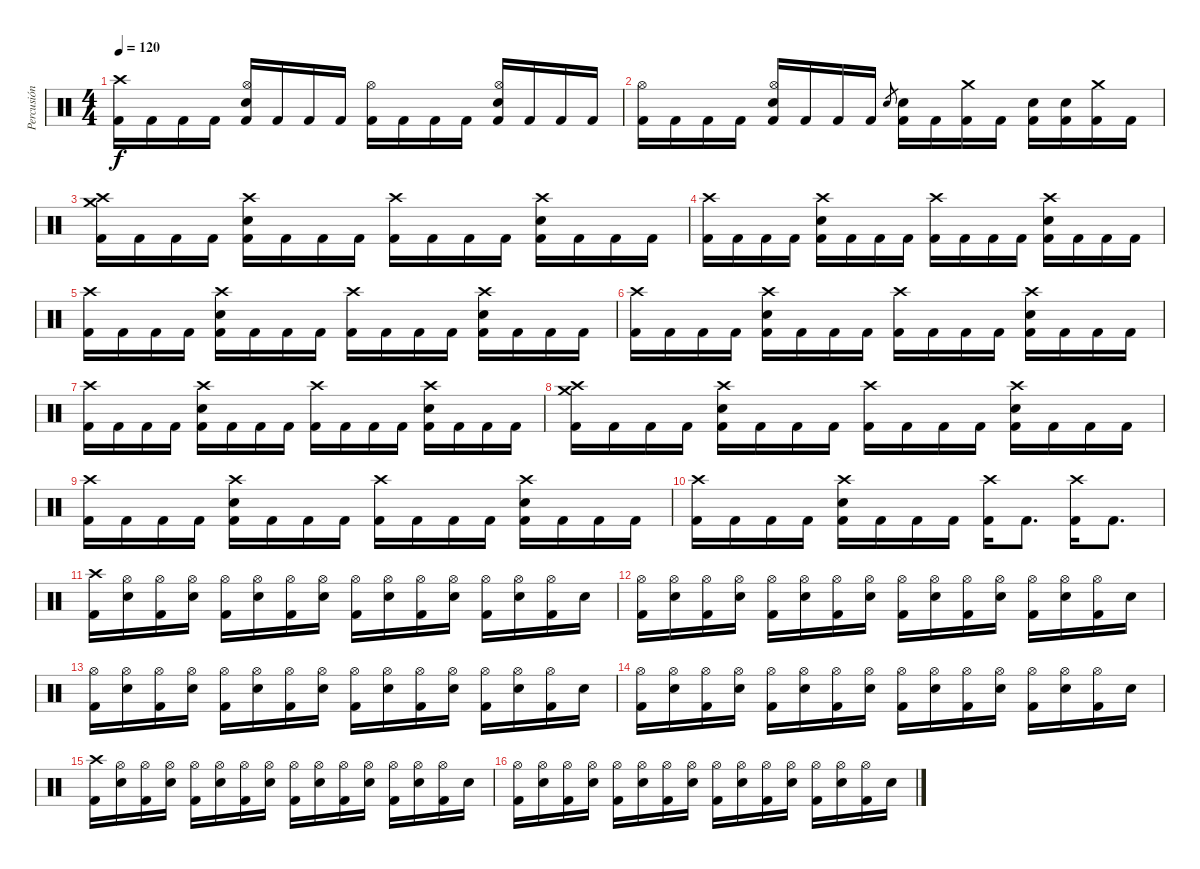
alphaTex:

\track ("Percusión" "Percusión") {instrument percussion}
\staff {score}
\articulation defaults
\ts (4 4)
\tempo 120
\clef neutral
\ks c
("Crash high (hit)" "Kick (hit) 2").16{dy f} "Kick (hit) 2".16 "Kick (hit) 2".16 "Kick (hit) 2".16 ("Hi-Hat (open)" "Electric Snare (hit)" "Kick (hit) 2").16 "Kick (hit) 2".16 "Kick (hit) 2".16 "Kick (hit) 2".16 ("Hi-Hat (open)" "Kick (hit) 2").16 "Kick (hit) 2".16 "Kick (hit) 2".16 "Kick (hit) 2".16 ("Hi-Hat (open)" "Electric Snare (hit)" "Kick (hit) 2").16 "Kick (hit) 2".16 "Kick (hit) 2".16 "Kick (hit) 2".16 |
("Hi-Hat (open)" "Kick (hit) 2").16 "Kick (hit) 2".16 "Kick (hit) 2".16 "Kick (hit) 2".16 ("Hi-Hat (open)" "Electric Snare (hit)" "Kick (hit) 2").16 "Kick (hit) 2".16 "Kick (hit) 2".16 "Kick (hit) 2".16 "Electric Snare (hit)".8{gr} ("Electric Snare (hit)" "Kick (hit) 2").16 "Kick (hit) 2".16 ("Crash medium (hit)" "Kick (hit) 2").16 "Kick (hit) 2".16 ("Electric Snare (hit)" "Kick (hit) 2").16 ("Electric Snare (hit)" "Kick (hit) 2").16 ("Crash medium (hit)" "Kick (hit) 2").16 "Kick (hit) 2".16 |
("Crash high (hit)" "Crash medium (hit)" "Kick (hit) 2").16 "Kick (hit) 2".16 "Kick (hit) 2".16 "Kick (hit) 2".16 ("Crash high (hit)" "Electric Snare (hit)" "Kick (hit) 2").16 "Kick (hit) 2".16 "Kick (hit) 2".16 "Kick (hit) 2".16 ("Crash high (hit)" "Kick (hit) 2").16 "Kick (hit) 2".16 "Kick (hit) 2".16 "Kick (hit) 2".16 ("Crash high (hit)" "Electric Snare (hit)" "Kick (hit) 2").16 "Kick (hit) 2".16 "Kick (hit) 2".16 "Kick (hit) 2".16 |
("Crash high (hit)" "Kick (hit) 2").16 "Kick (hit) 2".16 "Kick (hit) 2".16 "Kick (hit) 2".16 ("Crash high (hit)" "Electric Snare (hit)" "Kick (hit) 2").16 "Kick (hit) 2".16 "Kick (hit) 2".16 "Kick (hit) 2".16 ("Crash high (hit)" "Kick (hit) 2").16 "Kick (hit) 2".16 "Kick (hit) 2".16 "Kick (hit) 2".16 ("Crash high (hit)" "Electric Snare (hit)" "Kick (hit) 2").16 "Kick (hit) 2".16 "Kick (hit) 2".16 "Kick (hit) 2".16 |
("Crash high (hit)" "Kick (hit) 2").16 "Kick (hit) 2".16 "Kick (hit) 2".16 "Kick (hit) 2".16 ("Crash high (hit)" "Electric Snare (hit)" "Kick (hit) 2").16 "Kick (hit) 2".16 "Kick (hit) 2".16 "Kick (hit) 2".16 ("Crash high (hit)" "Kick (hit) 2").16 "Kick (hit) 2".16 "Kick (hit) 2".16 "Kick (hit) 2".16 ("Crash high (hit)" "Electric Snare (hit)" "Kick (hit) 2").16 "Kick (hit) 2".16 "Kick (hit) 2".16 "Kick (hit) 2".16 |
("Crash high (hit)" "Kick (hit) 2").16 "Kick (hit) 2".16 "Kick (hit) 2".16 "Kick (hit) 2".16 ("Crash high (hit)" "Electric Snare (hit)" "Kick (hit) 2").16 "Kick (hit) 2".16 "Kick (hit) 2".16 "Kick (hit) 2".16 ("Crash high (hit)" "Kick (hit) 2").16 "Kick (hit) 2".16 "Kick (hit) 2".16 "Kick (hit) 2".16 ("Crash high (hit)" "Electric Snare (hit)" "Kick (hit) 2").16 "Kick (hit) 2".16 "Kick (hit) 2".16 "Kick (hit) 2".16 |
("Crash high (hit)" "Kick (hit) 2").16 "Kick (hit) 2".16 "Kick (hit) 2".16 "Kick (hit) 2".16 ("Crash high (hit)" "Electric Snare (hit)" "Kick (hit) 2").16 "Kick (hit) 2".16 "Kick (hit) 2".16 "Kick (hit) 2".16 ("Crash high (hit)" "Kick (hit) 2").16 "Kick (hit) 2".16 "Kick (hit) 2".16 "Kick (hit) 2".16 ("Crash high (hit)" "Electric Snare (hit)" "Kick (hit) 2").16 "Kick (hit) 2".16 "Kick (hit) 2".16 "Kick (hit) 2".16 |
("Crash high (hit)" "Crash medium (hit)" "Kick (hit) 2").16 "Kick (hit) 2".16 "Kick (hit) 2".16 "Kick (hit) 2".16 ("Crash high (hit)" "Electric Snare (hit)" "Kick (hit) 2").16 "Kick (hit) 2".16 "Kick (hit) 2".16 "Kick (hit) 2".16 ("Crash high (hit)" "Kick (hit) 2").16 "Kick (hit) 2".16 "Kick (hit) 2".16 "Kick (hit) 2".16 ("Crash high (hit)" "Electric Snare (hit)" "Kick (hit) 2").16 "Kick (hit) 2".16 "Kick (hit) 2".16 "Kick (hit) 2".16 |
("Crash high (hit)" "Kick (hit) 2").16 "Kick (hit) 2".16 "Kick (hit) 2".16 "Kick (hit) 2".16 ("Crash high (hit)" "Electric Snare (hit)" "Kick (hit) 2").16 "Kick (hit) 2".16 "Kick (hit) 2".16 "Kick (hit) 2".16 ("Crash high (hit)" "Kick (hit) 2").16 "Kick (hit) 2".16 "Kick (hit) 2".16 "Kick (hit) 2".16 ("Crash high (hit)" "Electric Snare (hit)" "Kick (hit) 2").16 "Kick (hit) 2".16 "Kick (hit) 2".16 "Kick (hit) 2".16 |
("Crash high (hit)" "Kick (hit) 2").16 "Kick (hit) 2".16 "Kick (hit) 2".16 "Kick (hit) 2".16 ("Crash high (hit)" "Electric Snare (hit)" "Kick (hit) 2").16 "Kick (hit) 2".16 "Kick (hit) 2".16 "Kick (hit) 2".16 ("Crash high (hit)" "Kick (hit) 2").16 "Kick (hit) 2".8{d} ("Crash high (hit)" "Kick (hit) 2").16 "Kick (hit) 2".8{d} |
("Crash high (hit)" "Kick (hit) 2").16 ("Hi-Hat (open)" "Electric Snare (hit)").16 ("Hi-Hat (open)" "Kick (hit) 2").16 ("Hi-Hat (open)" "Electric Snare (hit)").16 ("Hi-Hat (open)" "Kick (hit) 2").16 ("Hi-Hat (open)" "Electric Snare (hit)").16 ("Hi-Hat (open)" "Kick (hit) 2").16 ("Hi-Hat (open)" "Electric Snare (hit)").16 ("Hi-Hat (open)" "Kick (hit) 2").16 ("Hi-Hat (open)" "Electric Snare (hit)").16 ("Hi-Hat (open)" "Kick (hit) 2").16 ("Hi-Hat (open)" "Electric Snare (hit)").16 ("Hi-Hat (open)" "Kick (hit) 2").16 ("Hi-Hat (open)" "Electric Snare (hit)").16 ("Hi-Hat (open)" "Kick (hit) 2").16 "Electric Snare (hit)".16 |
("Hi-Hat (open)" "Kick (hit) 2").16 ("Hi-Hat (open)" "Electric Snare (hit)").16 ("Hi-Hat (open)" "Kick (hit) 2").16 ("Hi-Hat (open)" "Electric Snare (hit)").16 ("Hi-Hat (open)" "Kick (hit) 2").16 ("Hi-Hat (open)" "Electric Snare (hit)").16 ("Hi-Hat (open)" "Kick (hit) 2").16 ("Hi-Hat (open)" "Electric Snare (hit)").16 ("Hi-Hat (open)" "Kick (hit) 2").16 ("Hi-Hat (open)" "Electric Snare (hit)").16 ("Hi-Hat (open)" "Kick (hit) 2").16 ("Hi-Hat (open)" "Electric Snare (hit)").16 ("Hi-Hat (open)" "Kick (hit) 2").16 ("Hi-Hat (open)" "Electric Snare (hit)").16 ("Hi-Hat (open)" "Kick (hit) 2").16 "Electric Snare (hit)".16 |
("Hi-Hat (open)" "Kick (hit) 2").16 ("Hi-Hat (open)" "Electric Snare (hit)").16 ("Hi-Hat (open)" "Kick (hit) 2").16 ("Hi-Hat (open)" "Electric Snare (hit)").16 ("Hi-Hat (open)" "Kick (hit) 2").16 ("Hi-Hat (open)" "Electric Snare (hit)").16 ("Hi-Hat (open)" "Kick (hit) 2").16 ("Hi-Hat (open)" "Electric Snare (hit)").16 ("Hi-Hat (open)" "Kick (hit) 2").16 ("Hi-Hat (open)" "Electric Snare (hit)").16 ("Hi-Hat (open)" "Kick (hit) 2").16 ("Hi-Hat (open)" "Electric Snare (hit)").16 ("Hi-Hat (open)" "Kick (hit) 2").16 ("Hi-Hat (open)" "Electric Snare (hit)").16 ("Hi-Hat (open)" "Kick (hit) 2").16 "Electric Snare (hit)".16 |
("Hi-Hat (open)" "Kick (hit) 2").16 ("Hi-Hat (open)" "Electric Snare (hit)").16 ("Hi-Hat (open)" "Kick (hit) 2").16 ("Hi-Hat (open)" "Electric Snare (hit)").16 ("Hi-Hat (open)" "Kick (hit) 2").16 ("Hi-Hat (open)" "Electric Snare (hit)").16 ("Hi-Hat (open)" "Kick (hit) 2").16 ("Hi-Hat (open)" "Electric Snare (hit)").16 ("Hi-Hat (open)" "Kick (hit) 2").16 ("Hi-Hat (open)" "Electric Snare (hit)").16 ("Hi-Hat (open)" "Kick (hit) 2").16 ("Hi-Hat (open)" "Electric Snare (hit)").16 ("Hi-Hat (open)" "Kick (hit) 2").16 ("Hi-Hat (open)" "Electric Snare (hit)").16 ("Hi-Hat (open)" "Kick (hit) 2").16 "Electric Snare (hit)".16 |
("Crash high (hit)" "Kick (hit) 2").16 ("Hi-Hat (open)" "Electric Snare (hit)").16 ("Hi-Hat (open)" "Kick (hit) 2").16 ("Hi-Hat (open)" "Electric Snare (hit)").16 ("Hi-Hat (open)" "Kick (hit) 2").16 ("Hi-Hat (open)" "Electric Snare (hit)").16 ("Hi-Hat (open)" "Kick (hit) 2").16 ("Hi-Hat (open)" "Electric Snare (hit)").16 ("Hi-Hat (open)" "Kick (hit) 2").16 ("Hi-Hat (open)" "Electric Snare (hit)").16 ("Hi-Hat (open)" "Kick (hit) 2").16 ("Hi-Hat (open)" "Electric Snare (hit)").16 ("Hi-Hat (open)" "Kick (hit) 2").16 ("Hi-Hat (open)" "Electric Snare (hit)").16 ("Hi-Hat (open)" "Kick (hit) 2").16 "Electric Snare (hit)".16 |
("Hi-Hat (open)" "Kick (hit) 2").16 ("Hi-Hat (open)" "Electric Snare (hit)").16 ("Hi-Hat (open)" "Kick (hit) 2").16 ("Hi-Hat (open)" "Electric Snare (hit)").16 ("Hi-Hat (open)" "Kick (hit) 2").16 ("Hi-Hat (open)" "Electric Snare (hit)").16 ("Hi-Hat (open)" "Kick (hit) 2").16 ("Hi-Hat (open)" "Electric Snare (hit)").16 ("Hi-Hat (open)" "Kick (hit) 2").16 ("Hi-Hat (open)" "Electric Snare (hit)").16 ("Hi-Hat (open)" "Kick (hit) 2").16 ("Hi-Hat (open)" "Electric Snare (hit)").16 ("Hi-Hat (open)" "Kick (hit) 2").16 ("Hi-Hat (open)" "Electric Snare (hit)").16 ("Hi-Hat (open)" "Kick (hit) 2").16 "Electric Snare (hit)".16
